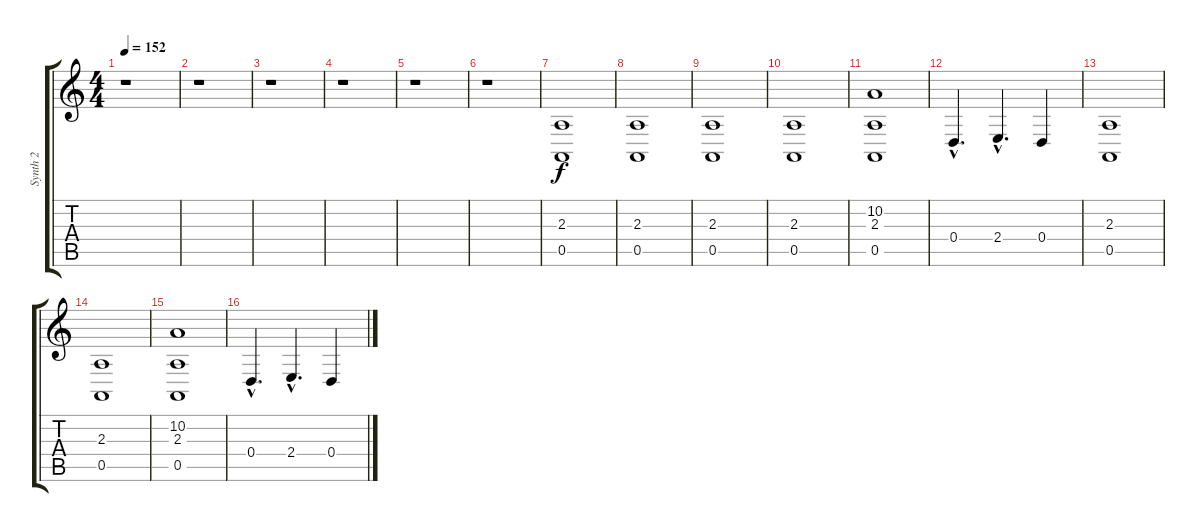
\track ("Synth 2" "Synth 2") {instrument pad3polysynth}
\staff {score tabs}
\tuning (E4 B3 G3 D3 A2 E2) {hide}
\ts (4 4)
\tempo 152
\clef g2
\ks c
r.1{dy f} |
r.1 |
r.1 |
r.1 |
r.1 |
r.1 |
(2.3 0.5).1{volume 12} |
(2.3 0.5).1 |
(2.3 0.5).1 |
(2.3 0.5).1 |
(10.2 2.3 0.5).1{volume 14} |
0.4{hac}.4{d} 2.4{hac}.4{d} 0.4.4 |
(2.3 0.5).1{volume 12} |
(2.3 0.5).1 |
(10.2 2.3 0.5).1{volume 14} |
0.4{hac}.4{d} 2.4{hac}.4{d} 0.4.4
